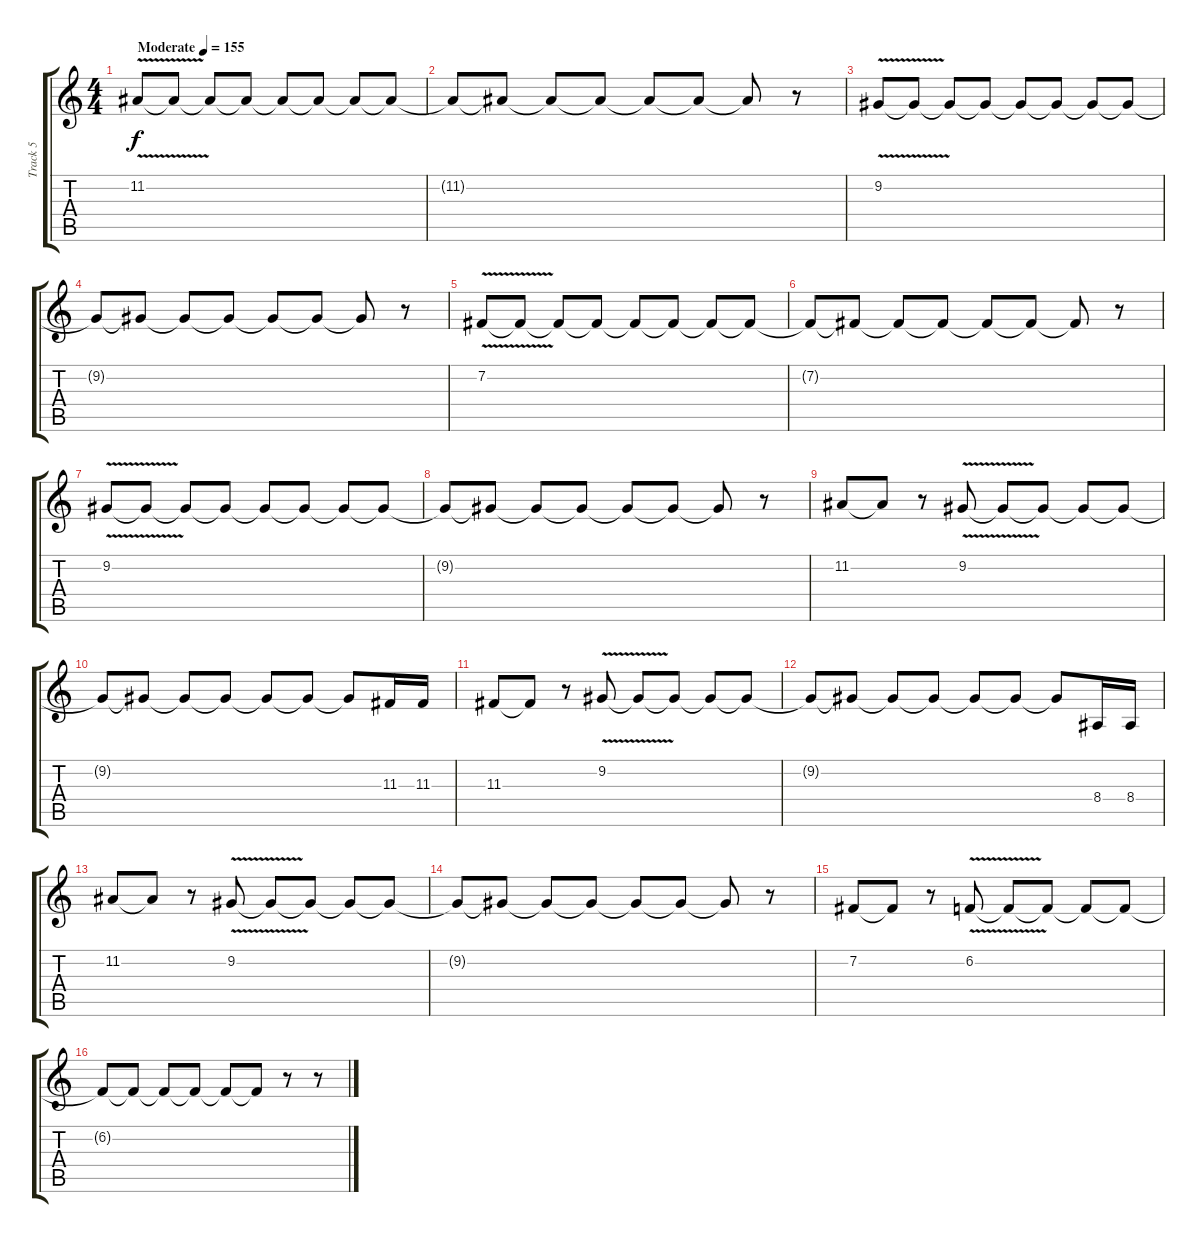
\track ("Track 5" "Track 5") {instrument lead5charang}
\staff {score tabs}
\tuning (E4 B3 G3 D3 A2 E2) {hide}
\ts (4 4)
\tempo (155 "Moderate")
\clef g2
\ks c
11.2{v}.8{dy f instrument lead5charang} 11.2{t}.8 11.2{t}.8 11.2{t}.8 11.2{t}.8 11.2{t}.8 11.2{t}.8 11.2{t}.8 |
11.2{t}.8 11.2{t}.8 11.2{t}.8 11.2{t}.8 11.2{t}.8 11.2{t}.8 11.2{t}.8 r.8 |
9.2{v}.8 9.2{t}.8 9.2{t}.8 9.2{t}.8 9.2{t}.8 9.2{t}.8 9.2{t}.8 9.2{t}.8 |
9.2{t}.8 9.2{t}.8 9.2{t}.8 9.2{t}.8 9.2{t}.8 9.2{t}.8 9.2{t}.8 r.8 |
7.2{v}.8 7.2{t}.8 7.2{t}.8 7.2{t}.8 7.2{t}.8 7.2{t}.8 7.2{t}.8 7.2{t}.8 |
7.2{t}.8 7.2{t}.8 7.2{t}.8 7.2{t}.8 7.2{t}.8 7.2{t}.8 7.2{t}.8 r.8 |
9.2{v}.8 9.2{t}.8 9.2{t}.8 9.2{t}.8 9.2{t}.8 9.2{t}.8 9.2{t}.8 9.2{t}.8 |
9.2{t}.8 9.2{t}.8 9.2{t}.8 9.2{t}.8 9.2{t}.8 9.2{t}.8 9.2{t}.8 r.8 |
11.2.8 11.2{t}.8 r.8 9.2{v}.8 9.2{t}.8 9.2{t}.8 9.2{t}.8 9.2{t}.8 |
9.2{t}.8 9.2{t}.8 9.2{t}.8 9.2{t}.8 9.2{t}.8 9.2{t}.8 9.2{t}.8 11.3.16 11.3.16 |
11.3.8 11.3{t}.8 r.8 9.2{v}.8 9.2{t}.8 9.2{t}.8 9.2{t}.8 9.2{t}.8 |
9.2{t}.8 9.2{t}.8 9.2{t}.8 9.2{t}.8 9.2{t}.8 9.2{t}.8 9.2{t}.8 8.4.16 8.4.16 |
11.2.8 11.2{t}.8 r.8 9.2{v}.8 9.2{t}.8 9.2{t}.8 9.2{t}.8 9.2{t}.8 |
9.2{t}.8 9.2{t}.8 9.2{t}.8 9.2{t}.8 9.2{t}.8 9.2{t}.8 9.2{t}.8 r.8 |
7.2.8 7.2{t}.8 r.8 6.2{v}.8 6.2{t}.8 6.2{t}.8 6.2{t}.8 6.2{t}.8 |
6.2{t}.8 6.2{t}.8 6.2{t}.8 6.2{t}.8 6.2{t}.8 6.2{t}.8 r.8 r.8
